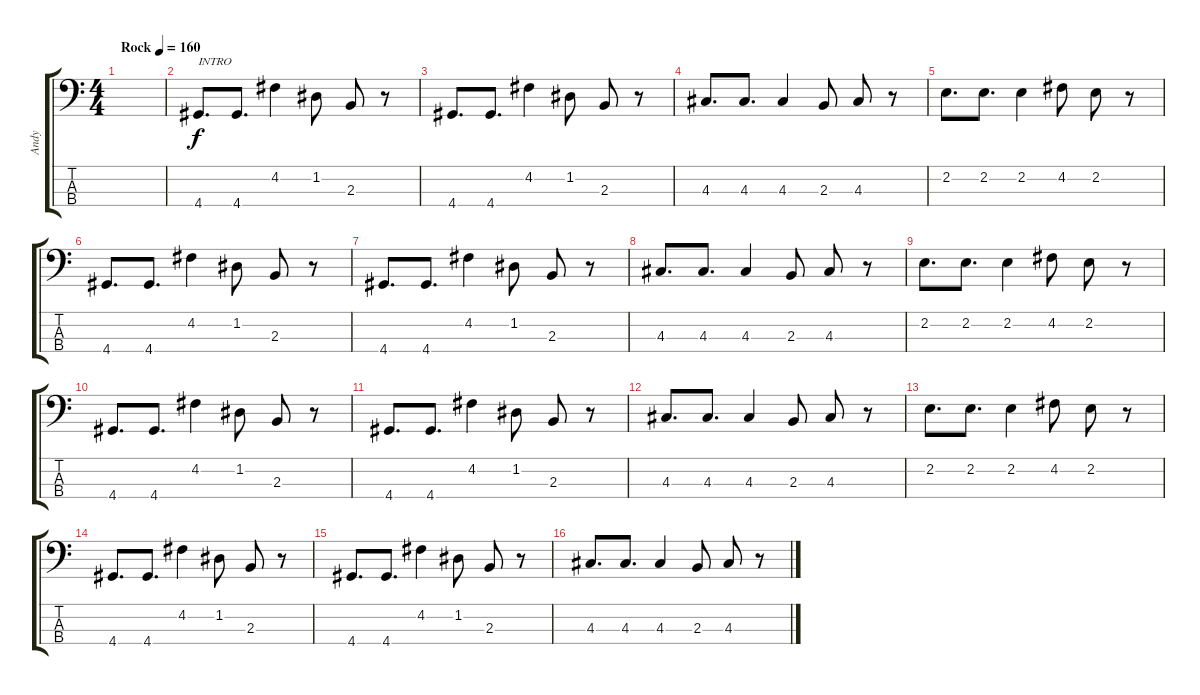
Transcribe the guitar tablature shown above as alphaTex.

\track ("Andy" "Andy") {instrument electricbassfinger}
\staff {score tabs}
\tuning (G2 D2 A1 E1) {hide}
\ts (4 4)
\tempo (160 "Rock")
\clef f4
\ks c
|
4.4.8{d txt "INTRO"} 4.4.8{d} 4.2.4 1.2.8 2.3.8 r.8 |
4.4.8{d} 4.4.8{d} 4.2.4 1.2.8 2.3.8 r.8 |
4.3.8{d} 4.3.8{d} 4.3.4 2.3.8 4.3.8 r.8 |
2.2.8{d} 2.2.8{d} 2.2.4 4.2.8 2.2.8 r.8 |
4.4.8{d} 4.4.8{d} 4.2.4 1.2.8 2.3.8 r.8 |
4.4.8{d} 4.4.8{d} 4.2.4 1.2.8 2.3.8 r.8 |
4.3.8{d} 4.3.8{d} 4.3.4 2.3.8 4.3.8 r.8 |
2.2.8{d} 2.2.8{d} 2.2.4 4.2.8 2.2.8 r.8 |
4.4.8{d} 4.4.8{d} 4.2.4 1.2.8 2.3.8 r.8 |
4.4.8{d} 4.4.8{d} 4.2.4 1.2.8 2.3.8 r.8 |
4.3.8{d} 4.3.8{d} 4.3.4 2.3.8 4.3.8 r.8 |
2.2.8{d} 2.2.8{d} 2.2.4 4.2.8 2.2.8 r.8 |
4.4.8{d} 4.4.8{d} 4.2.4 1.2.8 2.3.8 r.8 |
4.4.8{d} 4.4.8{d} 4.2.4 1.2.8 2.3.8 r.8 |
4.3.8{d} 4.3.8{d} 4.3.4 2.3.8 4.3.8 r.8
